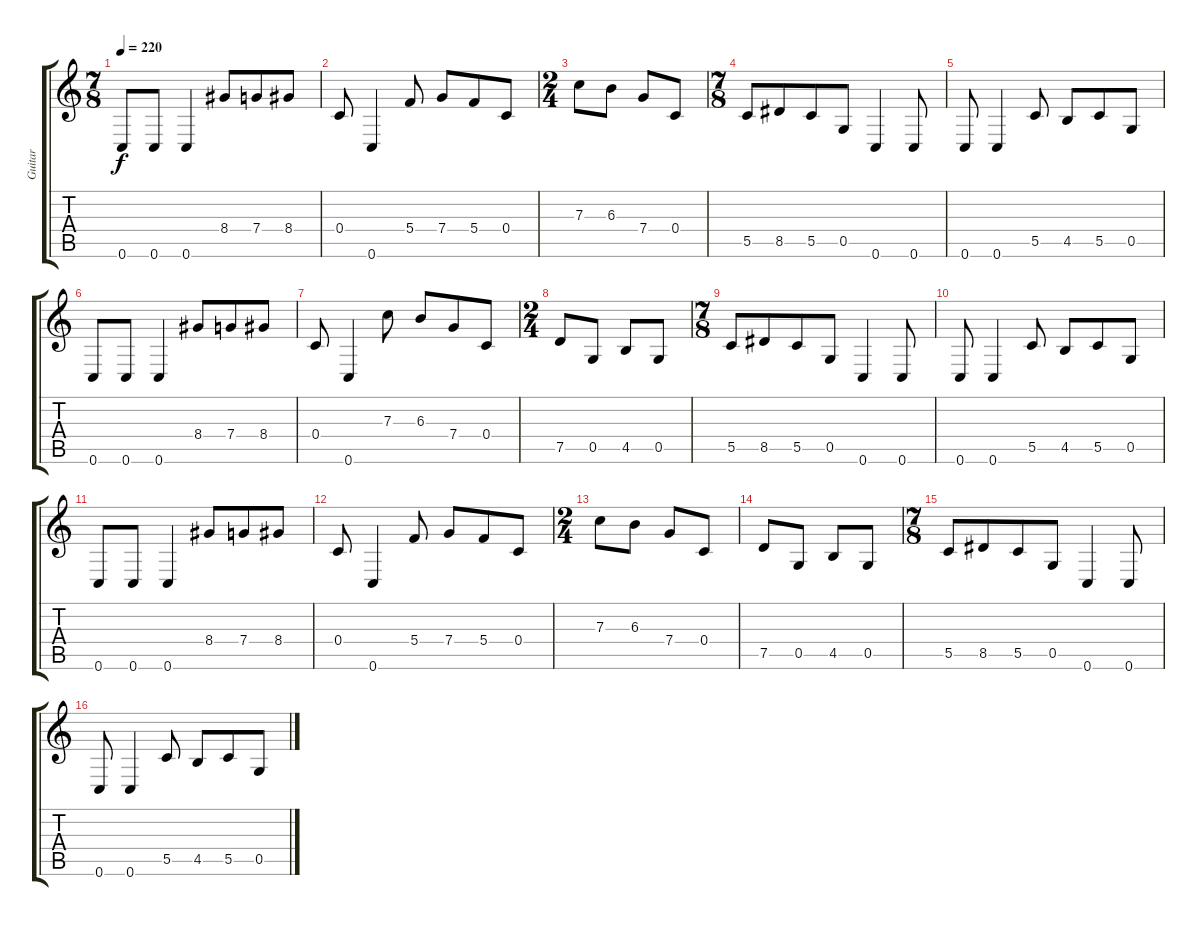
\track ("Guitar" "Guitar") {instrument acousticguitarsteel}
\staff {score tabs}
\tuning (D4 A3 F3 C3 G2 C2) {hide}
\ts (7 8)
\tempo 220
\clef g2
\ks c
0.6.8{dy f} 0.6.8 0.6.4 8.4.8 7.4.8 8.4.8 |
0.4.8 0.6.4 5.4.8 7.4.8 5.4.8 0.4.8 |
\ts (2 4)
7.3.8 6.3.8 7.4.8 0.4.8 |
\ts (7 8)
5.5.8 8.5.8 5.5.8 0.5.8 0.6.4 0.6.8 |
0.6.8 0.6.4 5.5.8 4.5.8 5.5.8 0.5.8 |
0.6.8 0.6.8 0.6.4 8.4.8 7.4.8 8.4.8 |
0.4.8 0.6.4 7.3.8 6.3.8 7.4.8 0.4.8 |
\ts (2 4)
7.5.8 0.5.8 4.5.8 0.5.8 |
\ts (7 8)
5.5.8 8.5.8 5.5.8 0.5.8 0.6.4 0.6.8 |
0.6.8 0.6.4 5.5.8 4.5.8 5.5.8 0.5.8 |
0.6.8 0.6.8 0.6.4 8.4.8 7.4.8 8.4.8 |
0.4.8 0.6.4 5.4.8 7.4.8 5.4.8 0.4.8 |
\ts (2 4)
7.3.8 6.3.8 7.4.8 0.4.8 |
7.5.8 0.5.8 4.5.8 0.5.8 |
\ts (7 8)
5.5.8 8.5.8 5.5.8 0.5.8 0.6.4 0.6.8 |
0.6.8 0.6.4 5.5.8 4.5.8 5.5.8 0.5.8
